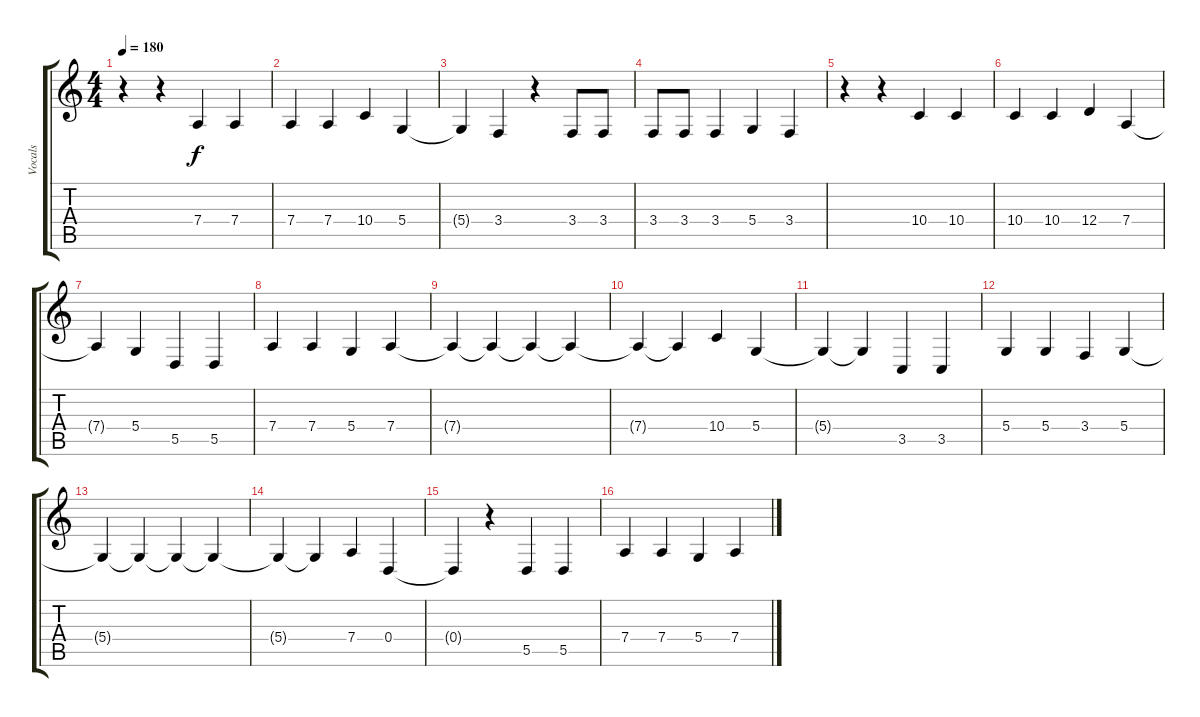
\track ("Vocals" "Vocals") {instrument lead8bassandlead}
\staff {score tabs}
\tuning (E4 B3 G3 D3 A2 E2) {hide}
\ts (4 4)
\tempo 180
\clef g2
\ks c
r.4{dy f} r.4 7.4.4 7.4.4 |
7.4.4 7.4.4 10.4.4 5.4.4 |
5.4{t}.4 3.4.4 r.4 3.4.8 3.4.8 |
3.4.8 3.4.8 3.4.4 5.4.4 3.4.4 |
r.4 r.4 10.4.4 10.4.4 |
10.4.4 10.4.4 12.4.4 7.4.4 |
7.4{t}.4 5.4.4 5.5.4 5.5.4 |
7.4.4 7.4.4 5.4.4 7.4.4 |
7.4{t}.4 7.4{t}.4 7.4{t}.4 7.4{t}.4 |
7.4{t}.4 7.4{t}.4 10.4.4 5.4.4 |
5.4{t}.4 5.4{t}.4 3.5.4 3.5.4 |
5.4.4 5.4.4 3.4.4 5.4.4 |
5.4{t}.4 5.4{t}.4 5.4{t}.4 5.4{t}.4 |
5.4{t}.4 5.4{t}.4 7.4.4 0.4.4 |
0.4{t}.4 r.4 5.5.4 5.5.4 |
7.4.4 7.4.4 5.4.4 7.4.4
